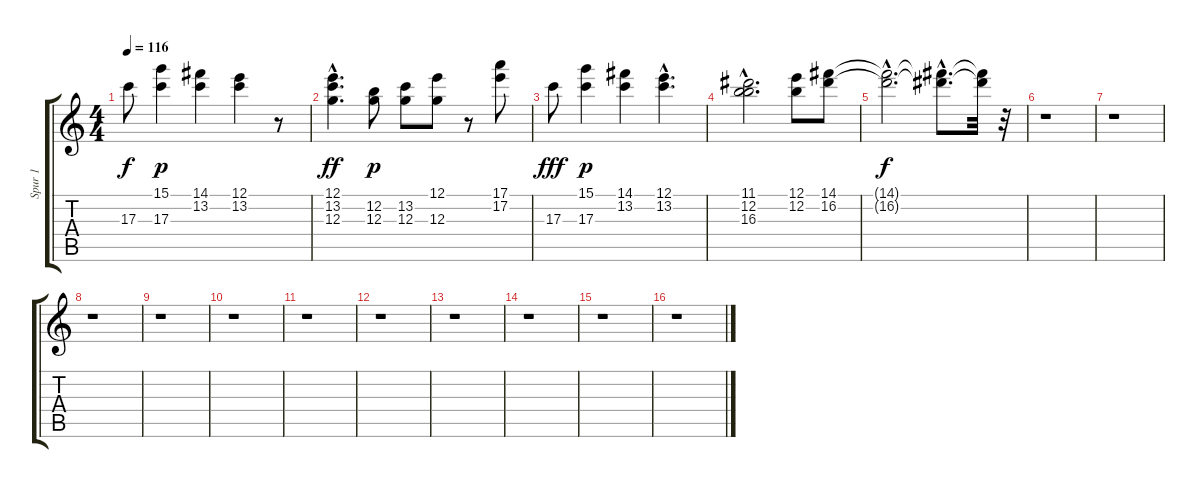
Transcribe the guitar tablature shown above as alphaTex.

\track ("Spur 1" "Spur 1") {instrument overdrivenguitar}
\staff {score tabs}
\tuning (E4 B3 G3 D3 A2 E2) {hide}
\ts (4 4)
\tempo 116
\clef g2
\ks c
17.3.8{dy f} (15.1 17.3).4{dy p} (14.1 13.2).4 (12.1 13.2).4 r.8 |
(12.1{hac} 13.2 12.3{hac}).4{d dy ff} (12.2 12.3).8{dy p} (13.2 12.3).8 (12.1 12.3).8 r.8 (17.1 17.2).8 |
17.3.8{dy fff} (15.1 17.3).4{dy p} (14.1 13.2).4 (12.1{hac} 13.2{hac}).4{d} |
(11.1{hac} 12.2 16.3).2{d} (12.1 12.2).8 (14.1 16.2).8 |
(14.1{hac t} 16.2{hac t}).2{d dy f} (14.1{hac t} 16.2{hac t}).8{d} (14.1{t} 16.2{t}).32 r.32 |
r.1 |
r.1 |
r.1 |
r.1 |
r.1 |
r.1 |
r.1 |
r.1 |
r.1 |
r.1 |
r.1
